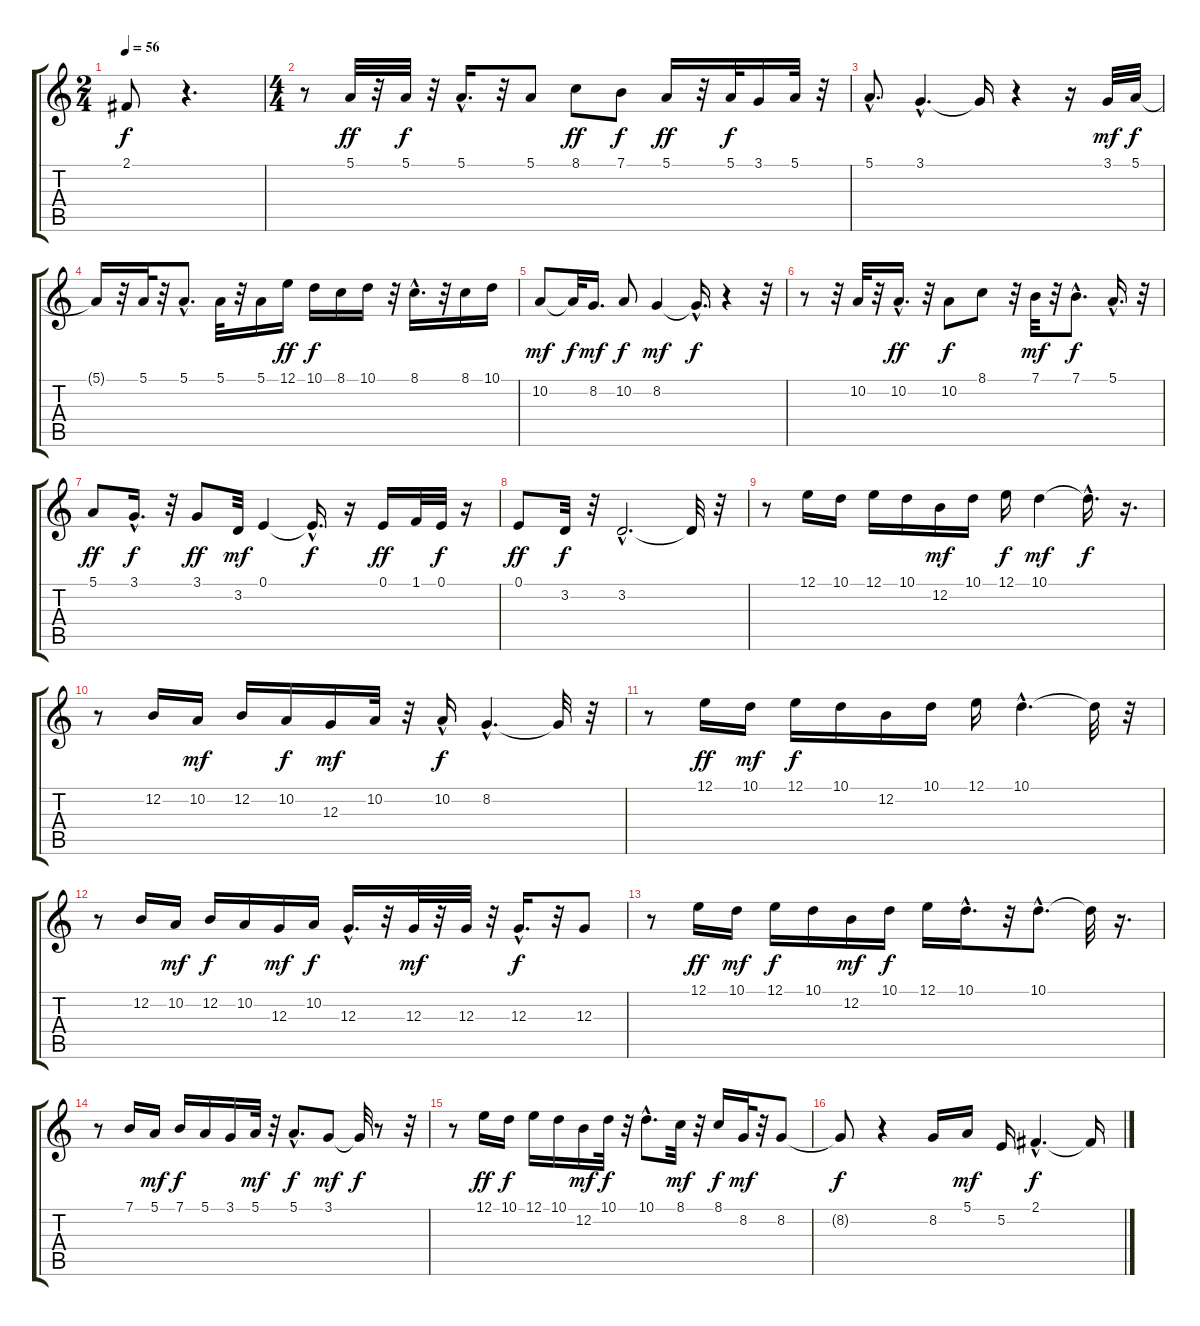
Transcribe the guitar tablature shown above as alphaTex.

\track "" {instrument flute}
\staff {score tabs}
\tuning (E4 B3 G3 D3 A2 E2) {hide}
\ts (2 4)
\tempo 56
\clef g2
\ks c
2.1{t}.8{dy f} r.4{d} |
\ts (4 4)
r.8 5.1.32{dy ff} r.32 5.1.32{dy f} r.32 5.1{hac}.16{d} r.32 5.1.8 8.1.8{dy ff} 7.1.8{dy f} 5.1.16{dy ff} r.32 5.1.32{dy f} 3.1.16 5.1.32 r.32 |
5.1{hac}.8{d} 3.1{hac}.4{d} 3.1{t}.16 r.4 r.16 3.1.32{dy mf} 5.1.32{dy f} |
5.1{t}.16 r.32 5.1.32 r.32 5.1{hac}.8{d} 5.1.32 r.32 5.1.16 12.1.16{dy ff} 10.1.16{dy f} 8.1.16 10.1.16 r.32 8.1{hac}.16{d} r.32 8.1.16 10.1.16 |
10.2.8{dy mf} 10.2{t}.32{dy f} 8.2.16{d dy mf} 10.2.8{dy f} 8.2.4{dy mf} 8.2{hac t}.16{d dy f} r.4 r.32 |
r.8 r.32 10.2.32 r.32 10.2{hac}.16{d dy ff} r.32 10.2.8{dy f} 8.1.8 r.32 7.1.32{dy mf} r.32 7.1{hac}.8{d dy f} 5.1{hac}.16{d} r.32 |
5.1.8{dy ff} 3.1{hac}.16{d dy f} r.32 3.1.8{dy ff} 3.2.32{dy mf} 0.1.4 0.1{hac t}.16{d dy f} r.16 0.1.16{dy ff} 1.1.32 0.1.32{dy f} r.16 |
0.1.8{dy ff} 3.2.32{dy f} r.32 3.2{hac}.2{d} 3.2{t}.32 r.32 |
r.8 12.1.16 10.1.16 12.1.16 10.1.16 12.2.16{dy mf} 10.1.16 12.1.16{dy f} 10.1.4{dy mf} 10.1{hac t}.16{d dy f} r.16{d} |
r.8 12.2.16 10.2.16{dy mf} 12.2.16 10.2.16{dy f} 12.3.16{dy mf} 10.2.32 r.32 10.2{hac}.16{dy f} 8.2{hac}.4{d} 8.2{t}.32 r.32 |
r.8 12.1.16{dy ff} 10.1.16{dy mf} 12.1.16{dy f} 10.1.16 12.2.16 10.1.16 12.1.16 10.1{hac}.4{d} 10.1{t}.32 r.32 |
r.8 12.2.16 10.2.16{dy mf} 12.2.16{dy f} 10.2.16 12.3.16{dy mf} 10.2.16{dy f} 12.3{hac}.16{d} r.32 12.3.32{dy mf} r.32 12.3.32 r.32 12.3{hac}.16{d dy f} r.32 12.3.8 |
r.8 12.1.16{dy ff} 10.1.16{dy mf} 12.1.16{dy f} 10.1.16 12.2.16{dy mf} 10.1.16{dy f} 12.1.16 10.1{hac}.16{d} r.32 10.1{hac}.8{d} 10.1{t}.32 r.16{d} |
r.8 7.1.16 5.1.16{dy mf} 7.1.16{dy f} 5.1.16 3.1.16 5.1.32{dy mf} r.32 5.1{hac}.8{d dy f} 3.1.8{dy mf} 3.1{t}.32{dy f} r.8 r.32 |
r.8 12.1.16{dy ff} 10.1.16{dy f} 12.1.16 10.1.16 12.2.16{dy mf} 10.1.32{dy f} r.32 10.1{hac}.8{d} 8.1.32{dy mf} r.32 8.1.16{dy f} 8.2.32{dy mf} r.32 8.2.8 |
8.2{t}.8{dy f} r.4 8.2.16 5.1.16{dy mf} 5.2.16 2.1{hac}.4{d dy f} 2.1{t}.16
